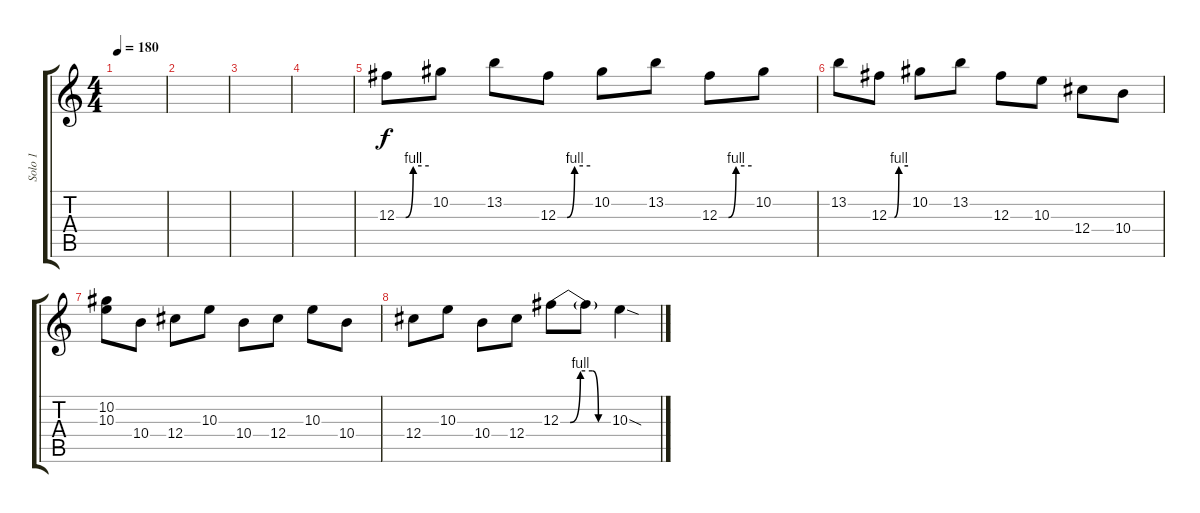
\track ("Solo 1" "Solo 1") {instrument distortionguitar}
\staff {score tabs}
\tuning (Eb4 Bb3 Gb3 Db3 Ab2 Db2) {hide}
\ts (4 4)
\tempo 180
\clef g2
\ks c
|
|
|
|
12.3{be (custom 0 0 6 0 17 0 31 4 60 4)}.8 10.2.8 13.2.8 12.3{be (custom 0 0 6 0 17 0 31 4 60 4)}.8 10.2.8 13.2.8 12.3{be (custom 0 0 6 0 17 0 31 4 60 4)}.8 10.2.8 |
13.2.8 12.3{be (custom 0 0 6 0 17 0 31 4 60 4)}.8 10.2.8 13.2.8 12.3.8 10.3.8 12.4.8 10.4.8 |
(10.2 10.3).8 10.4.8 12.4.8 10.3.8 10.4.8 12.4.8 10.3.8 10.4.8 |
12.4.8 10.3.8 10.4.8 12.4.8 12.3{be (custom 0 0 11 0 23 4 37 4 44 0 60 0)}.8 12.3{t}.8 10.3{sod}.4
